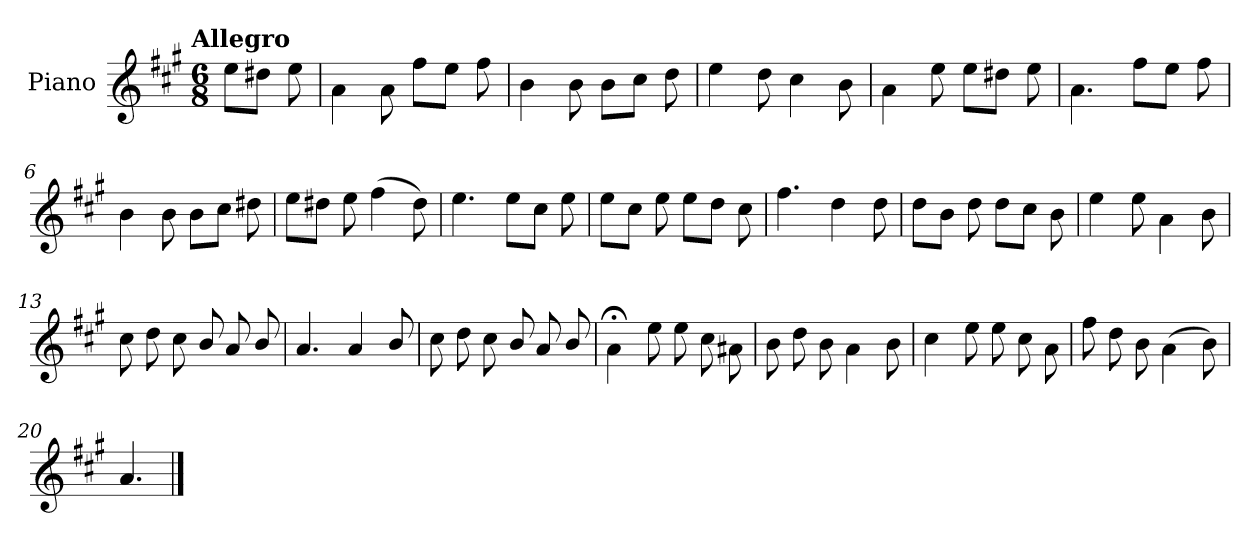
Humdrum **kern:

**kern
*part1
*staff1
*I"Piano
*I'Pno.
*clefG2
*k[f#c#g#]
!!LO:TX:omd:t=Allegro
*M6/8
*MM144
=
8ee\L
8dd#X\J
8ee\
=1
4a\
8a\
8ff#\L
8ee\J
8ff#\
=2
4b\
8b\
8b\L
8cc#\J
8dd\
=3
4ee\
8dd\
4cc#\
8b\
=4
4a\
8ee\
8ee\L
8dd#X\J
8ee\
!!LO:LB:g=z
=5
4.a\
8ff#\L
8ee\J
8ff#\
=6
4b\
8b\
8b\L
8cc#\J
8dd#X\
=7
8ee\L
8dd#X\J
8ee\
(>4ff#\
8dd#\)
=8
4.ee\
8ee\L
8cc#\J
8ee\
=9
8ee\L
8cc#\J
8ee\
8ee\L
8dd\J
8cc#\
=10
4.ff#\
4dd\
8dd\
!!LO:LB:g=z
=11
8dd\L
8b\J
8dd\
8dd\L
8cc#\J
8b\
=12
4ee\
8ee\
4a\
8b\
=13
8cc#\
8dd\
8cc#\
8b/
8a/
8b/
=14
4.a/
4a/
8b/
=15
8cc#\
8dd\
8cc#\
8b/
8a/
8b/
!!LO:LB:g=z
=16
4a;<\
8ee\
8ee\
8cc#\
8a#X\
=17
8b\
8dd\
8b\
4a\
8b\
=18
4cc#\
8ee\
8ee\
8cc#\
8a\
=19
8ff#\
8dd\
8b\
(>4a\
8b\)
=20
4.a/
==
*-
